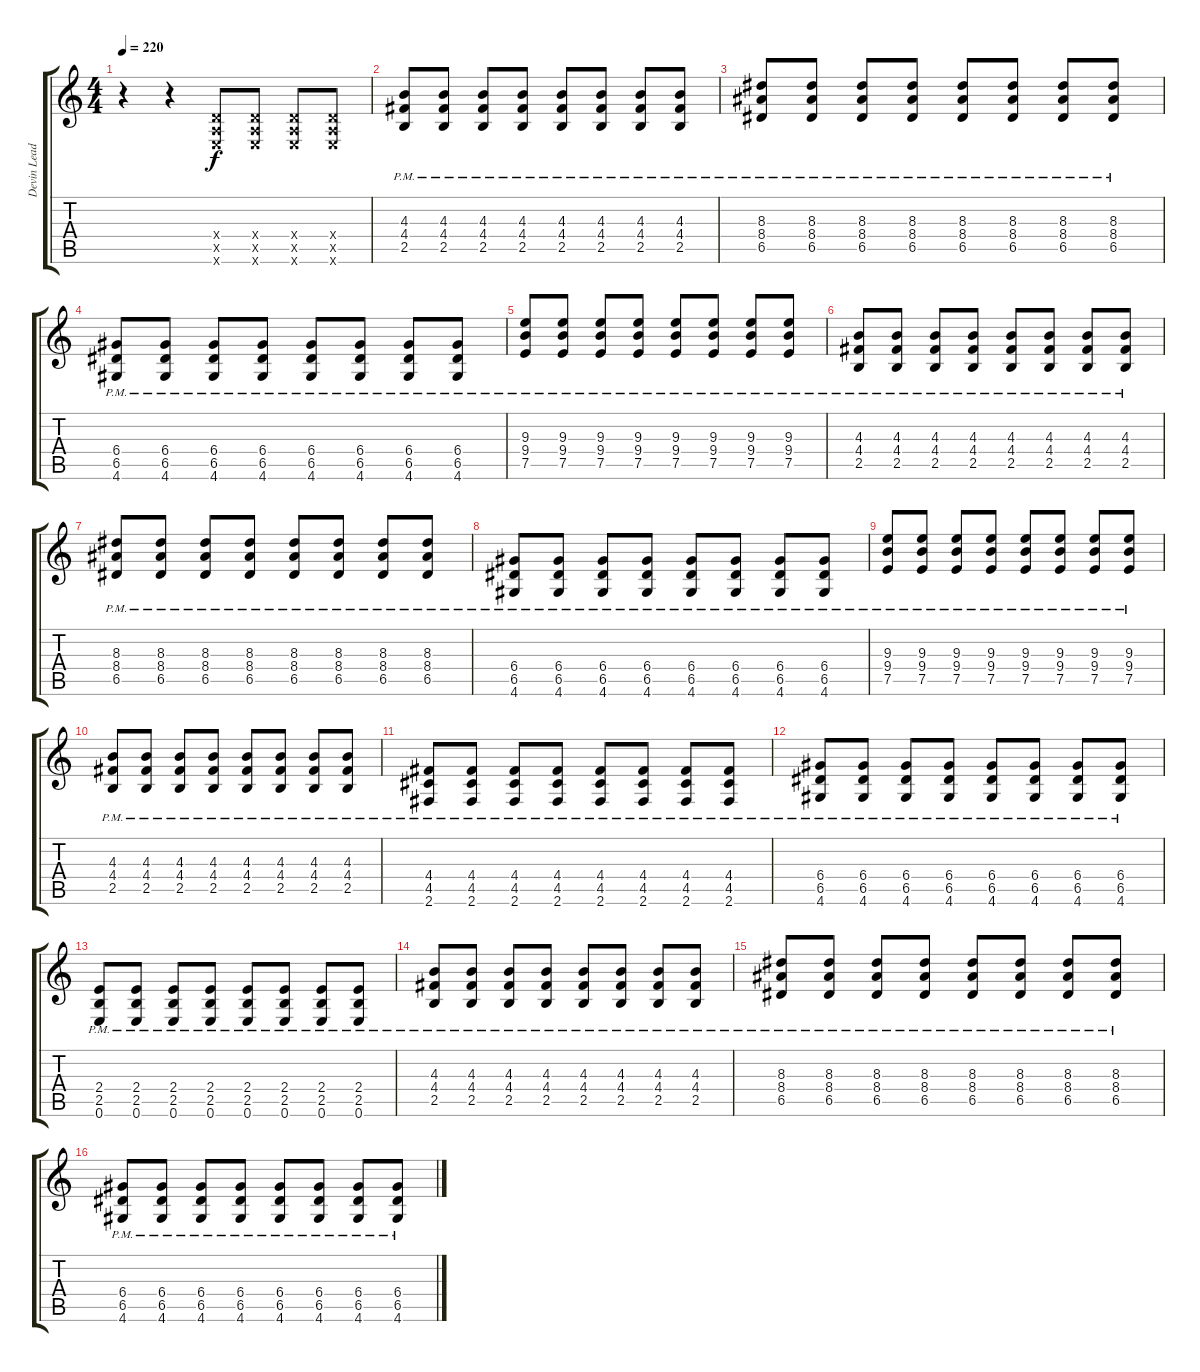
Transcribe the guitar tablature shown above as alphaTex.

\track ("Devin Lead" "Devin Lead") {instrument distortionguitar}
\staff {score tabs}
\tuning (E4 B3 G3 D3 A2 E2) {hide}
\ts (4 4)
\tempo 220
\clef g2
\ks c
r.4{dy f} r.4 (0.4{x} 0.5{x} 0.6{x}).8 (0.4{x} 0.5{x} 0.6{x}).8 (0.4{x} 0.5{x} 0.6{x}).8 (0.4{x} 0.5{x} 0.6{x}).8 |
(4.3{pm} 4.4{pm} 2.5{pm}).8 (4.3{pm} 4.4{pm} 2.5{pm}).8 (4.3{pm} 4.4{pm} 2.5{pm}).8 (4.3{pm} 4.4{pm} 2.5{pm}).8 (4.3{pm} 4.4{pm} 2.5{pm}).8 (4.3{pm} 4.4{pm} 2.5{pm}).8 (4.3{pm} 4.4{pm} 2.5{pm}).8 (4.3{pm} 4.4{pm} 2.5{pm}).8 |
(8.3{pm} 8.4{pm} 6.5{pm}).8 (8.3{pm} 8.4{pm} 6.5{pm}).8 (8.3{pm} 8.4{pm} 6.5{pm}).8 (8.3{pm} 8.4{pm} 6.5{pm}).8 (8.3{pm} 8.4{pm} 6.5{pm}).8 (8.3{pm} 8.4{pm} 6.5{pm}).8 (8.3{pm} 8.4{pm} 6.5{pm}).8 (8.3{pm} 8.4{pm} 6.5{pm}).8 |
(6.4{pm} 6.5{pm} 4.6{pm}).8 (6.4{pm} 6.5{pm} 4.6{pm}).8 (6.4{pm} 6.5{pm} 4.6{pm}).8 (6.4{pm} 6.5{pm} 4.6{pm}).8 (6.4{pm} 6.5{pm} 4.6{pm}).8 (6.4{pm} 6.5{pm} 4.6{pm}).8 (6.4{pm} 6.5{pm} 4.6{pm}).8 (6.4{pm} 6.5{pm} 4.6{pm}).8 |
(9.3{pm} 9.4{pm} 7.5{pm}).8 (9.3{pm} 9.4{pm} 7.5{pm}).8 (9.3{pm} 9.4{pm} 7.5{pm}).8 (9.3{pm} 9.4{pm} 7.5{pm}).8 (9.3{pm} 9.4{pm} 7.5{pm}).8 (9.3{pm} 9.4{pm} 7.5{pm}).8 (9.3{pm} 9.4{pm} 7.5{pm}).8 (9.3{pm} 9.4{pm} 7.5{pm}).8 |
(4.3{pm} 4.4{pm} 2.5{pm}).8 (4.3{pm} 4.4{pm} 2.5{pm}).8 (4.3{pm} 4.4{pm} 2.5{pm}).8 (4.3{pm} 4.4{pm} 2.5{pm}).8 (4.3{pm} 4.4{pm} 2.5{pm}).8 (4.3{pm} 4.4{pm} 2.5{pm}).8 (4.3{pm} 4.4{pm} 2.5{pm}).8 (4.3{pm} 4.4{pm} 2.5{pm}).8 |
(8.3{pm} 8.4{pm} 6.5{pm}).8 (8.3{pm} 8.4{pm} 6.5{pm}).8 (8.3{pm} 8.4{pm} 6.5{pm}).8 (8.3{pm} 8.4{pm} 6.5{pm}).8 (8.3{pm} 8.4{pm} 6.5{pm}).8 (8.3{pm} 8.4{pm} 6.5{pm}).8 (8.3{pm} 8.4{pm} 6.5{pm}).8 (8.3{pm} 8.4{pm} 6.5{pm}).8 |
(6.4{pm} 6.5{pm} 4.6{pm}).8 (6.4{pm} 6.5{pm} 4.6{pm}).8 (6.4{pm} 6.5{pm} 4.6{pm}).8 (6.4{pm} 6.5{pm} 4.6{pm}).8 (6.4{pm} 6.5{pm} 4.6{pm}).8 (6.4{pm} 6.5{pm} 4.6{pm}).8 (6.4{pm} 6.5{pm} 4.6{pm}).8 (6.4{pm} 6.5{pm} 4.6{pm}).8 |
(9.3{pm} 9.4{pm} 7.5{pm}).8 (9.3{pm} 9.4{pm} 7.5{pm}).8 (9.3{pm} 9.4{pm} 7.5{pm}).8 (9.3{pm} 9.4{pm} 7.5{pm}).8 (9.3{pm} 9.4{pm} 7.5{pm}).8 (9.3{pm} 9.4{pm} 7.5{pm}).8 (9.3{pm} 9.4{pm} 7.5{pm}).8 (9.3{pm} 9.4{pm} 7.5{pm}).8 |
(4.3{pm} 4.4{pm} 2.5{pm}).8 (4.3{pm} 4.4{pm} 2.5{pm}).8 (4.3{pm} 4.4{pm} 2.5{pm}).8 (4.3{pm} 4.4{pm} 2.5{pm}).8 (4.3{pm} 4.4{pm} 2.5{pm}).8 (4.3{pm} 4.4{pm} 2.5{pm}).8 (4.3{pm} 4.4{pm} 2.5{pm}).8 (4.3{pm} 4.4{pm} 2.5{pm}).8 |
(4.4{pm} 4.5{pm} 2.6{pm}).8 (4.4{pm} 4.5{pm} 2.6{pm}).8 (4.4{pm} 4.5{pm} 2.6{pm}).8 (4.4{pm} 4.5{pm} 2.6{pm}).8 (4.4{pm} 4.5{pm} 2.6{pm}).8 (4.4{pm} 4.5{pm} 2.6{pm}).8 (4.4{pm} 4.5{pm} 2.6{pm}).8 (4.4{pm} 4.5{pm} 2.6{pm}).8 |
(6.4{pm} 6.5{pm} 4.6{pm}).8 (6.4{pm} 6.5{pm} 4.6{pm}).8 (6.4{pm} 6.5{pm} 4.6{pm}).8 (6.4{pm} 6.5{pm} 4.6{pm}).8 (6.4{pm} 6.5{pm} 4.6{pm}).8 (6.4{pm} 6.5{pm} 4.6{pm}).8 (6.4{pm} 6.5{pm} 4.6{pm}).8 (6.4{pm} 6.5{pm} 4.6{pm}).8 |
(2.4{pm} 2.5{pm} 0.6{pm}).8 (2.4{pm} 2.5{pm} 0.6{pm}).8 (2.4{pm} 2.5{pm} 0.6{pm}).8 (2.4{pm} 2.5{pm} 0.6{pm}).8 (2.4{pm} 2.5{pm} 0.6{pm}).8 (2.4{pm} 2.5{pm} 0.6{pm}).8 (2.4{pm} 2.5{pm} 0.6{pm}).8 (2.4{pm} 2.5{pm} 0.6{pm}).8 |
(4.3{pm} 4.4{pm} 2.5{pm}).8 (4.3{pm} 4.4{pm} 2.5{pm}).8 (4.3{pm} 4.4{pm} 2.5{pm}).8 (4.3{pm} 4.4{pm} 2.5{pm}).8 (4.3{pm} 4.4{pm} 2.5{pm}).8 (4.3{pm} 4.4{pm} 2.5{pm}).8 (4.3{pm} 4.4{pm} 2.5{pm}).8 (4.3{pm} 4.4{pm} 2.5{pm}).8 |
(8.3{pm} 8.4{pm} 6.5{pm}).8 (8.3{pm} 8.4{pm} 6.5{pm}).8 (8.3{pm} 8.4{pm} 6.5{pm}).8 (8.3{pm} 8.4{pm} 6.5{pm}).8 (8.3{pm} 8.4{pm} 6.5{pm}).8 (8.3{pm} 8.4{pm} 6.5{pm}).8 (8.3{pm} 8.4{pm} 6.5{pm}).8 (8.3{pm} 8.4{pm} 6.5{pm}).8 |
(6.4{pm} 6.5{pm} 4.6{pm}).8 (6.4{pm} 6.5{pm} 4.6{pm}).8 (6.4{pm} 6.5{pm} 4.6{pm}).8 (6.4{pm} 6.5{pm} 4.6{pm}).8 (6.4{pm} 6.5{pm} 4.6{pm}).8 (6.4{pm} 6.5{pm} 4.6{pm}).8 (6.4{pm} 6.5{pm} 4.6{pm}).8 (6.4{pm} 6.5{pm} 4.6{pm}).8
